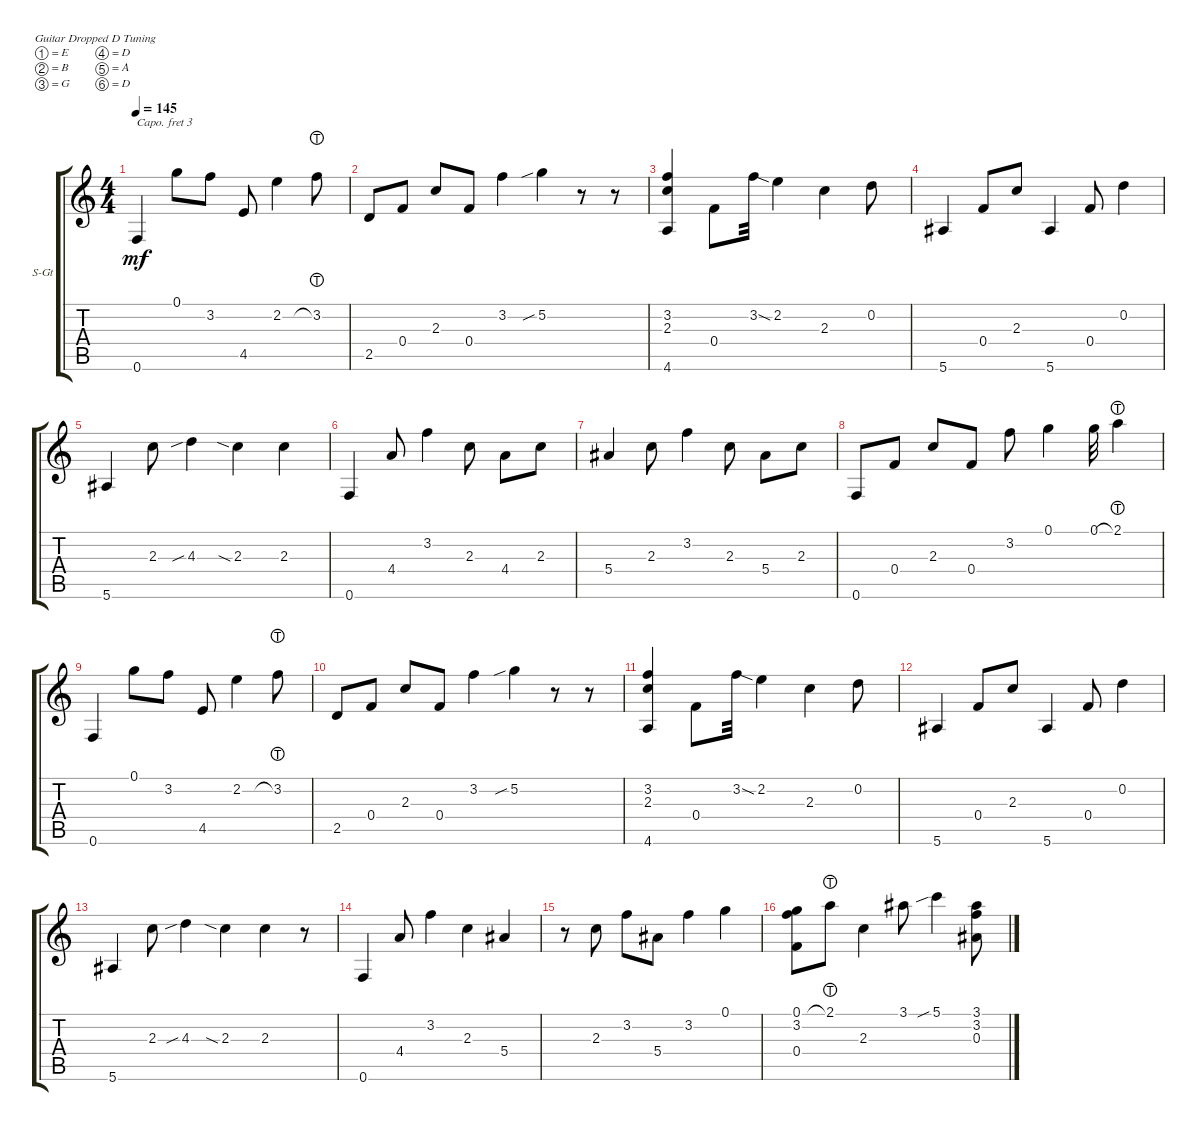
\defaultSystemsLayout 4
\bracketExtendMode groupsimilarinstruments
\firstSystemTrackNameOrientation horizontal
\otherSystemsTrackNameOrientation horizontal
\track ("Steel Guitar" "S-Gt") {instrument acousticguitarsteel}
\staff {score tabs}
\capo 3
\tuning (E4 B3 G3 D3 A2 D2)
\ts (4 4)
\tempo 145
\clef g2
\ks c
0.6.4{dy mf} 0.1.8 3.2.8 4.5.8 2.2.4 3.2{lht}.8 |
2.5.8 0.4.8 2.3.8 0.4.8 3.2.4 5.2{sib}.4 r.8 r.8 |
(3.2 2.3 4.6).4 0.4.8 3.2.32 2.2{sia}.4 2.3.4 0.2.8 |
5.6.4 0.4.8 2.3.8 5.6.4 0.4.8 0.2.4 |
5.6.4 2.3.8 4.3{sib}.4 2.3{sia}.4 2.3.4 |
0.6.4 4.4.8 3.2.4 2.3.8 4.4.8 2.3.8 |
5.4.4 2.3.8 3.2.4 2.3.8 5.4.8 2.3.8 |
0.6.8 0.4.8 2.3.8 0.4.8 3.2.8 0.1.4 0.1.32 2.1{lht}.4 |
0.6.4 0.1.8 3.2.8 4.5.8 2.2.4 3.2{lht}.8 |
2.5.8 0.4.8 2.3.8 0.4.8 3.2.4 5.2{sib}.4 r.8 r.8 |
(3.2 2.3 4.6).4 0.4.8 3.2.32 2.2{sia}.4 2.3.4 0.2.8 |
5.6.4 0.4.8 2.3.8 5.6.4 0.4.8 0.2.4 |
5.6.4 2.3.8 4.3{sib}.4 2.3{sia}.4 2.3.4 r.8 |
0.6.4 4.4.8 3.2.4 2.3.4 5.4.4 |
r.8 2.3.8 3.2.8 5.4.8 3.2.4 0.1.4 |
(0.1 3.2 0.4).8 2.1{lht}.8 2.3.4 3.1.8 5.1{sib}.4 (3.1 3.2 0.3).8
